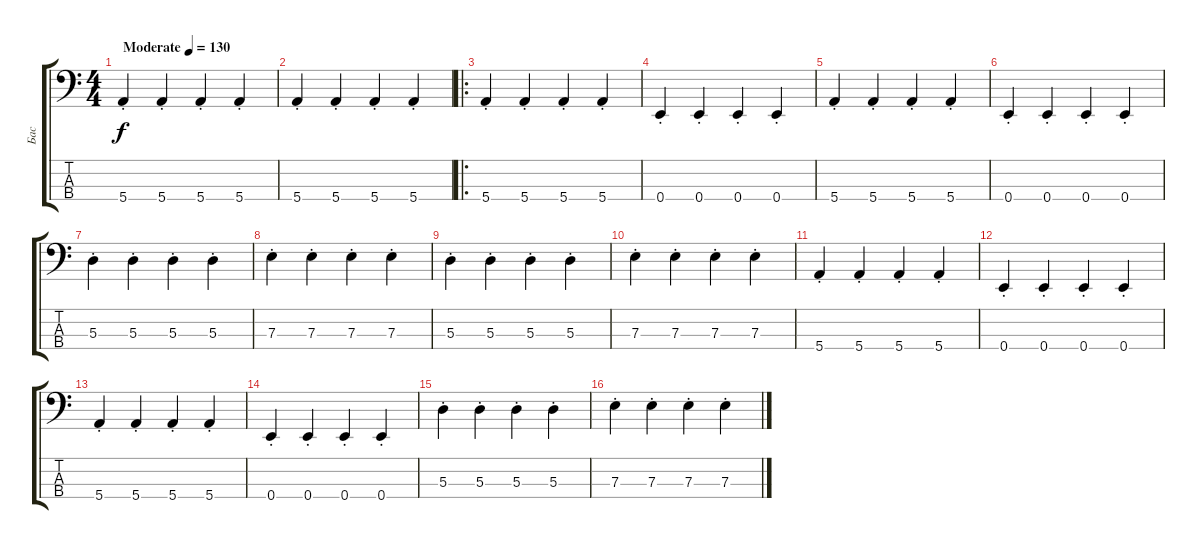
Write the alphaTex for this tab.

\track ("Бас" "Бас") {instrument electricbassfinger}
\staff {score tabs}
\tuning (G2 D2 A1 E1) {hide}
\ts (4 4)
\tempo (130 "Moderate")
\clef f4
\ks c
5.4{st}.4{dy f instrument electricbassfinger} 5.4{st}.4 5.4{st}.4 5.4{st}.4 |
5.4{st}.4 5.4{st}.4 5.4{st}.4 5.4{st}.4 |
\ro
5.4{st}.4 5.4{st}.4 5.4{st}.4 5.4{st}.4 |
0.4{st}.4 0.4{st}.4 0.4{st}.4 0.4{st}.4 |
5.4{st}.4 5.4{st}.4 5.4{st}.4 5.4{st}.4 |
0.4{st}.4 0.4{st}.4 0.4{st}.4 0.4{st}.4 |
5.3{st}.4 5.3{st}.4 5.3{st}.4 5.3{st}.4 |
7.3{st}.4 7.3{st}.4 7.3{st}.4 7.3{st}.4 |
5.3{st}.4 5.3{st}.4 5.3{st}.4 5.3{st}.4 |
7.3{st}.4 7.3{st}.4 7.3{st}.4 7.3{st}.4 |
5.4{st}.4 5.4{st}.4 5.4{st}.4 5.4{st}.4 |
0.4{st}.4 0.4{st}.4 0.4{st}.4 0.4{st}.4 |
5.4{st}.4 5.4{st}.4 5.4{st}.4 5.4{st}.4 |
0.4{st}.4 0.4{st}.4 0.4{st}.4 0.4{st}.4 |
5.3{st}.4 5.3{st}.4 5.3{st}.4 5.3{st}.4 |
7.3{st}.4 7.3{st}.4 7.3{st}.4 7.3{st}.4
